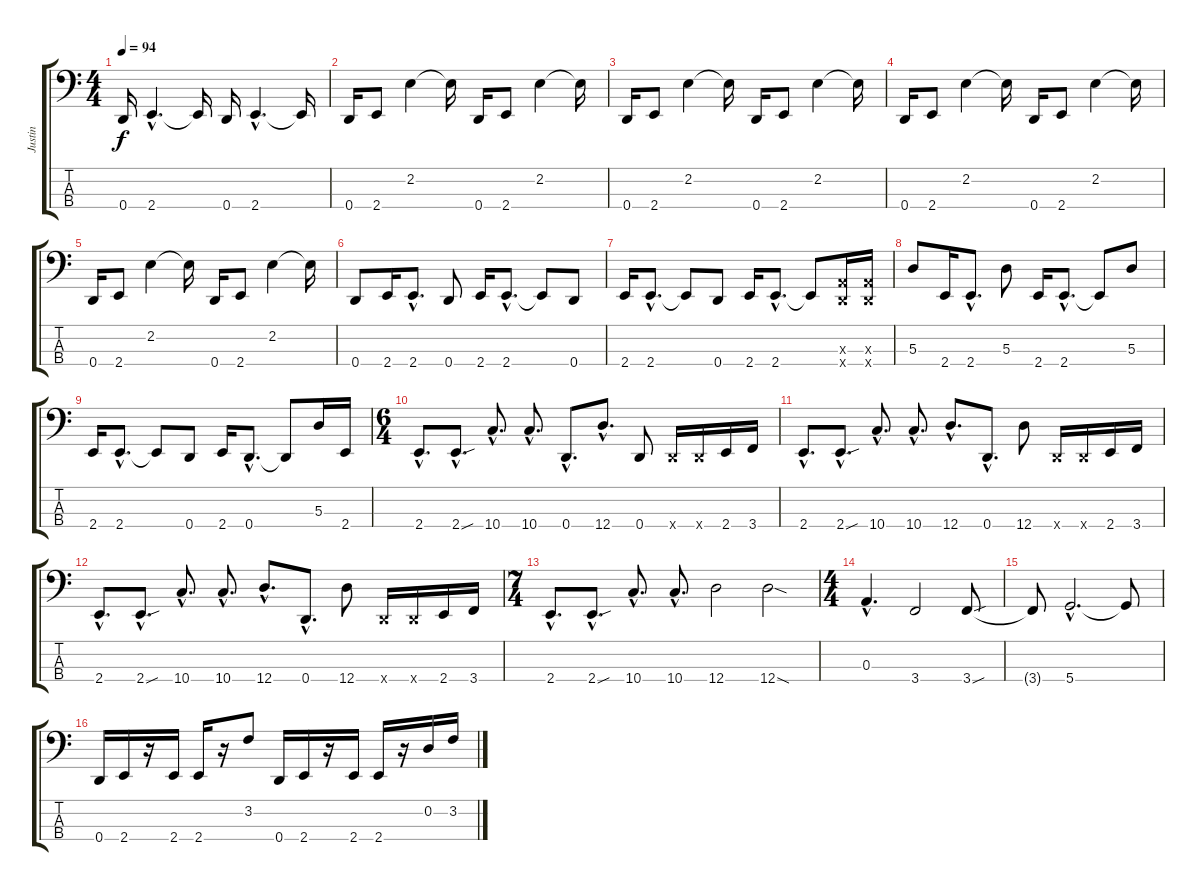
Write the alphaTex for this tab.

\track ("Justin" "Justin") {instrument electricbasspick}
\staff {score tabs}
\tuning (G2 D2 A1 D1) {hide}
\ts (4 4)
\tempo 94
\clef f4
\ks c
0.4.16{dy f} 2.4{hac}.4{d} 2.4{t}.16 0.4.16 2.4{hac}.4{d} 2.4{t}.16 |
0.4.16 2.4.8 2.2.4 2.2{t}.16 0.4.16 2.4.8 2.2.4 2.2{t}.16 |
0.4.16 2.4.8 2.2.4 2.2{t}.16 0.4.16 2.4.8 2.2.4 2.2{t}.16 |
0.4.16 2.4.8 2.2.4 2.2{t}.16 0.4.16 2.4.8 2.2.4 2.2{t}.16 |
0.4.16 2.4.8 2.2.4 2.2{t}.16 0.4.16 2.4.8 2.2.4 2.2{t}.16 |
0.4.8 2.4.16 2.4{hac}.8{d} 0.4.8 2.4.16 2.4{hac}.8{d} 2.4{t}.8 0.4.8 |
2.4.16 2.4{hac}.8{d} 2.4{t}.8 0.4.8 2.4.16 2.4{hac}.8{d} 2.4{t}.8 (0.3{x} 0.4{x}).16 (0.3{x} 0.4{x}).16 |
5.3.8 2.4.16 2.4{hac}.8{d} 5.3.8 2.4.16 2.4{hac}.8{d} 2.4{t}.8 5.3.8 |
2.4.16 2.4{hac}.8{d} 2.4{t}.8 0.4.8 2.4.16 0.4{hac}.8{d} 0.4{t}.8 5.3.16 2.4.16 |
\ts (6 4)
2.4{hac}.8{d} 2.4{sou hac}.8{d} 10.4{hac}.8{d} 10.4{hac}.8{d} 0.4{hac}.8{d} 12.4{hac}.8{d} 0.4.8 0.4{x}.16 0.4{x}.16 2.4.16 3.4.16 |
2.4{hac}.8{d} 2.4{sou hac}.8{d} 10.4{hac}.8{d} 10.4{hac}.8{d} 12.4{hac}.8{d} 0.4{hac}.8{d} 12.4.8 0.4{x}.16 0.4{x}.16 2.4.16 3.4.16 |
2.4{hac}.8{d} 2.4{sou hac}.8{d} 10.4{hac}.8{d} 10.4{hac}.8{d} 12.4{hac}.8{d} 0.4{hac}.8{d} 12.4.8 0.4{x}.16 0.4{x}.16 2.4.16 3.4.16 |
\ts (7 4)
2.4{hac}.8{d} 2.4{sou hac}.8{d} 10.4{hac}.8{d} 10.4{hac}.8{d} 12.4.2 12.4{sod}.2 |
\ts (4 4)
0.3{hac}.4{d} 3.4.2 3.4{sou}.8 |
3.4{t}.8 5.4{hac}.2{d} 5.4{t}.8 |
0.4.16 2.4.16 r.16 2.4.16 2.4.16 r.16 3.2.8 0.4.16 2.4.16 r.16 2.4.16 2.4.16 r.16 0.2.16 3.2.16
